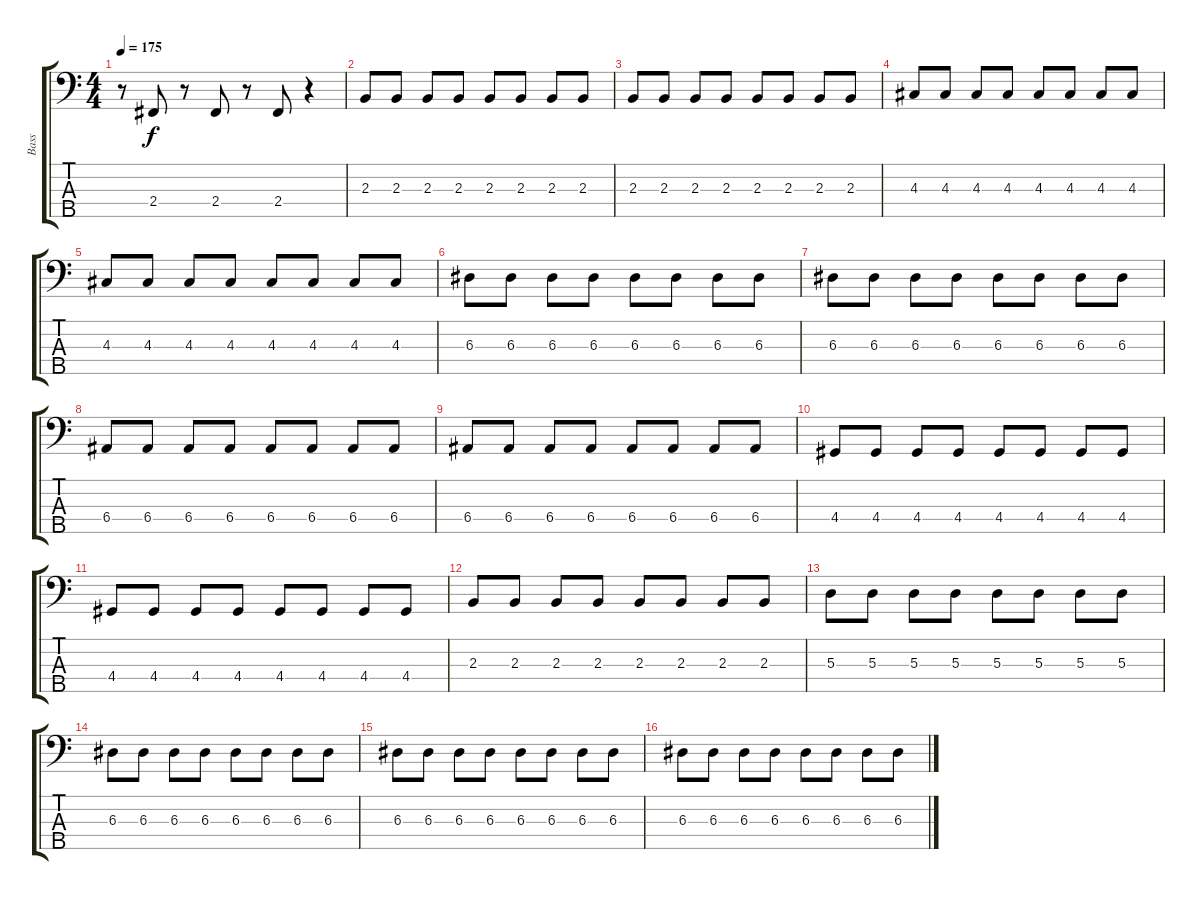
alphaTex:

\track ("Bass" "Bass") {instrument electricbassfinger}
\staff {score tabs}
\tuning (G2 D2 A1 E1 B0) {hide}
\ts (4 4)
\tempo 175
\clef f4
\ks c
r.8{dy f} 2.4.8 r.8 2.4.8 r.8 2.4.8 r.4 |
\section ("" "")
2.3.8 2.3.8 2.3.8 2.3.8 2.3.8 2.3.8 2.3.8 2.3.8 |
2.3.8 2.3.8 2.3.8 2.3.8 2.3.8 2.3.8 2.3.8 2.3.8 |
4.3.8 4.3.8 4.3.8 4.3.8 4.3.8 4.3.8 4.3.8 4.3.8 |
4.3.8 4.3.8 4.3.8 4.3.8 4.3.8 4.3.8 4.3.8 4.3.8 |
6.3.8 6.3.8 6.3.8 6.3.8 6.3.8 6.3.8 6.3.8 6.3.8 |
6.3.8 6.3.8 6.3.8 6.3.8 6.3.8 6.3.8 6.3.8 6.3.8 |
6.4.8 6.4.8 6.4.8 6.4.8 6.4.8 6.4.8 6.4.8 6.4.8 |
6.4.8 6.4.8 6.4.8 6.4.8 6.4.8 6.4.8 6.4.8 6.4.8 |
4.4.8 4.4.8 4.4.8 4.4.8 4.4.8 4.4.8 4.4.8 4.4.8 |
4.4.8 4.4.8 4.4.8 4.4.8 4.4.8 4.4.8 4.4.8 4.4.8 |
2.3.8 2.3.8 2.3.8 2.3.8 2.3.8 2.3.8 2.3.8 2.3.8 |
5.3.8 5.3.8 5.3.8 5.3.8 5.3.8 5.3.8 5.3.8 5.3.8 |
6.3.8 6.3.8 6.3.8 6.3.8 6.3.8 6.3.8 6.3.8 6.3.8 |
6.3.8 6.3.8 6.3.8 6.3.8 6.3.8 6.3.8 6.3.8 6.3.8 |
6.3.8 6.3.8 6.3.8 6.3.8 6.3.8 6.3.8 6.3.8 6.3.8
